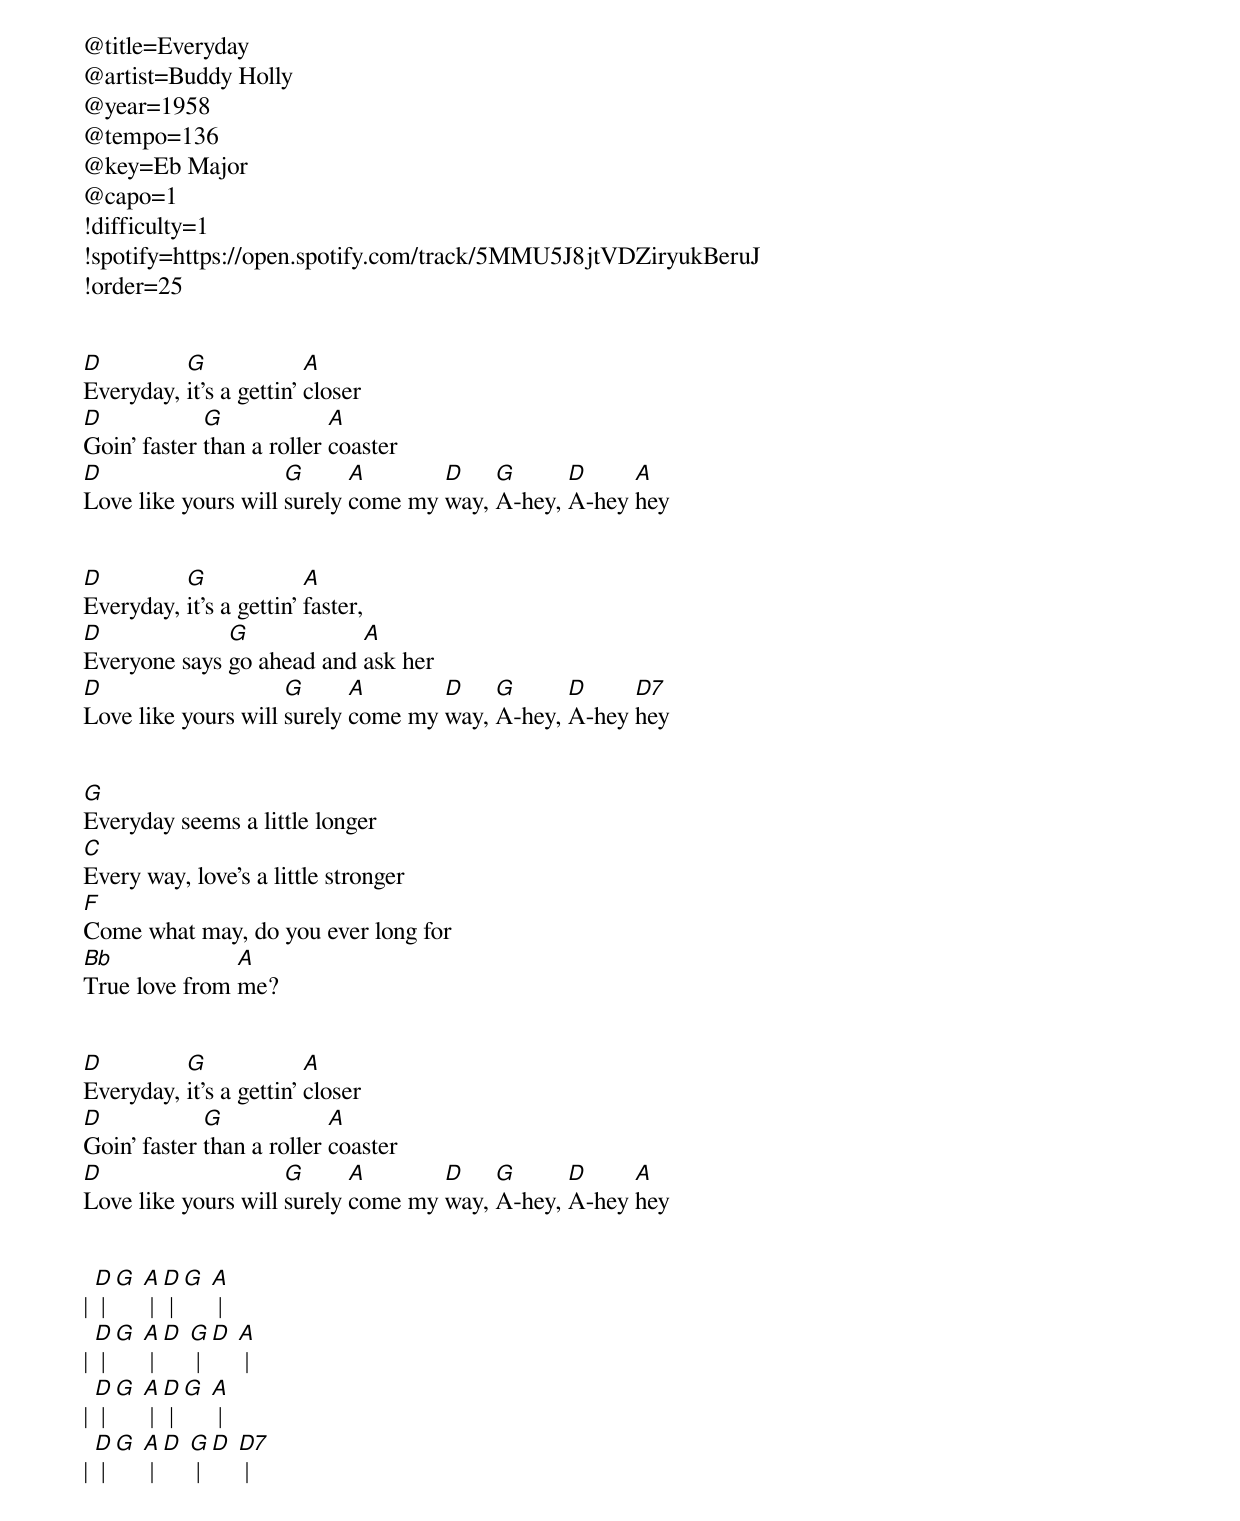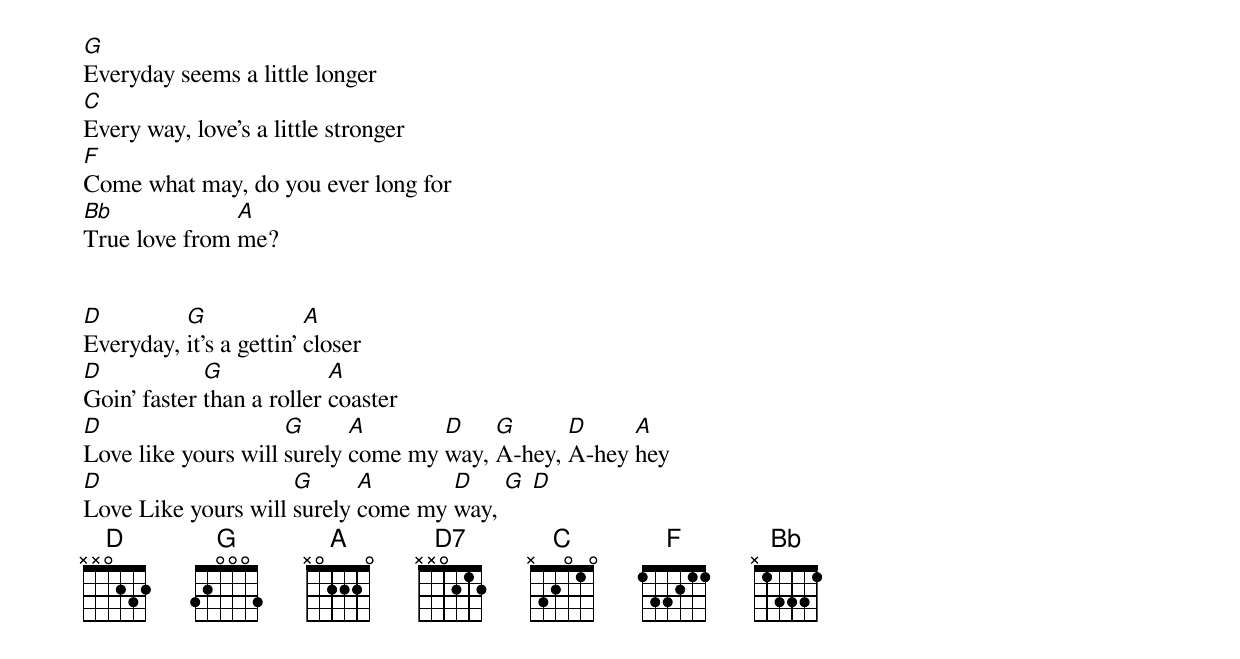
@title=Everyday
@artist=Buddy Holly
@year=1958
@tempo=136
@key=Eb Major
@capo=1
!difficulty=1
!spotify=https://open.spotify.com/track/5MMU5J8jtVDZiryukBeruJ
!order=25


[D]Everyday, [G]it's a gettin' [A]closer
[D]Goin' faster [G]than a roller [A]coaster
[D]Love like yours will [G]surely [A]come my [D]way, [G]A-hey, [D]A-hey [A]hey


[D]Everyday, [G]it's a gettin' [A]faster,
[D]Everyone says [G]go ahead and [A]ask her
[D]Love like yours will [G]surely [A]come my [D]way, [G]A-hey, [D]A-hey [D7]hey


[G]Everyday seems a little longer
[C]Every way, love's a little stronger
[F]Come what may, do you ever long for
[Bb]True love from [A]me?


[D]Everyday, [G]it's a gettin' [A]closer
[D]Goin' faster [G]than a roller [A]coaster
[D]Love like yours will [G]surely [A]come my [D]way, [G]A-hey, [D]A-hey [A]hey


| [D] | [G] [A] | [D] | [G] [A] |
| [D] | [G] [A] | [D] [G] | [D] [A] |
| [D] | [G] [A] | [D] | [G] [A] |
| [D] | [G] [A] | [D] [G] | [D] [D7] |


[G]Everyday seems a little longer
[C]Every way, love's a little stronger
[F]Come what may, do you ever long for
[Bb]True love from [A]me?


[D]Everyday, [G]it's a gettin' [A]closer
[D]Goin' faster [G]than a roller [A]coaster
[D]Love like yours will [G]surely [A]come my [D]way, [G]A-hey, [D]A-hey [A]hey
[D]Love Like yours will [G]surely [A]come my [D]way, [G] [D]
